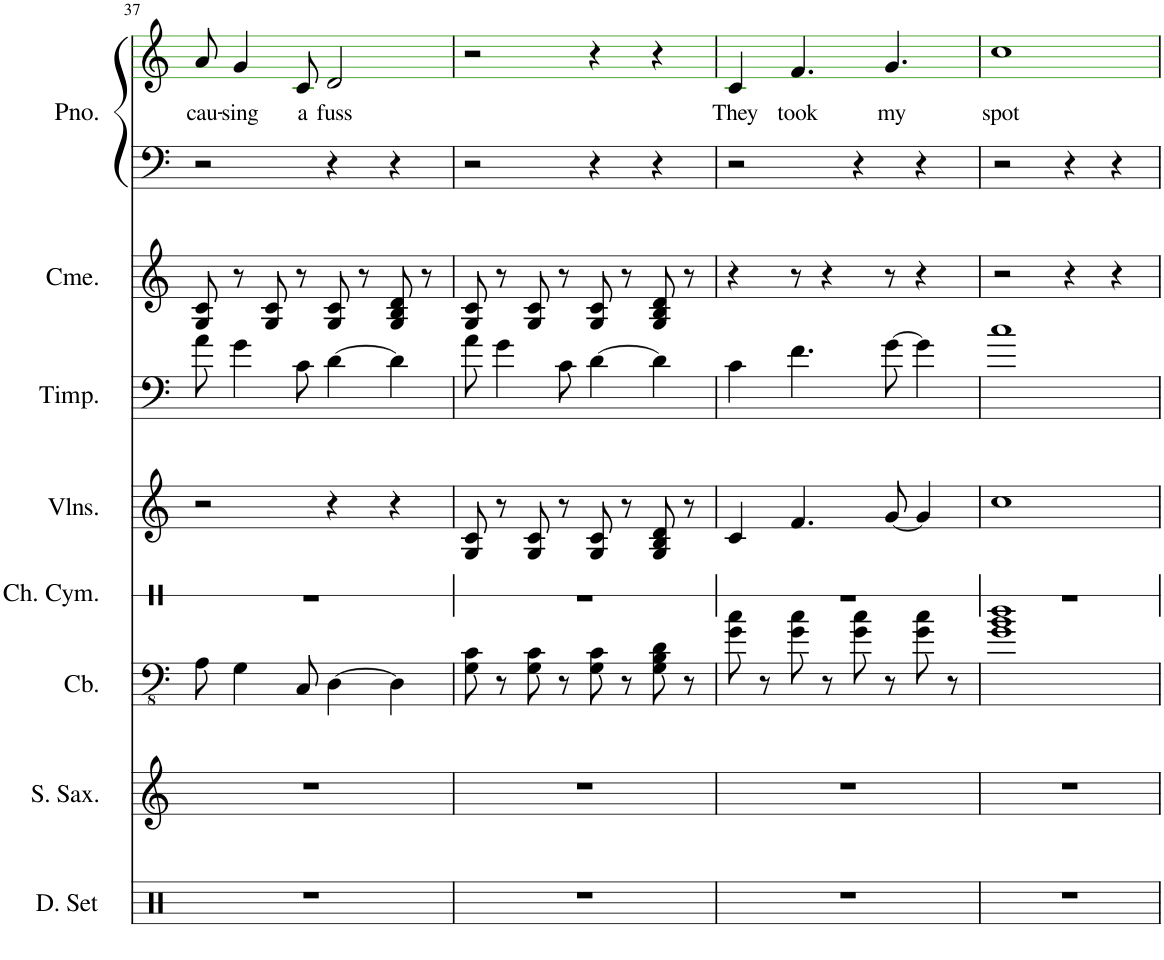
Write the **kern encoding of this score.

**kern	**kern	**kern	**kern	**kern	**kern	**kern	**kern	**kern	**text
*part8	*part7	*part6	*part5	*part4	*part3	*part2	*part1	*part1	*part1
*staff9	*staff8	*staff7	*staff6	*staff5	*staff4	*staff3	*staff2	*staff1	*staff1
*I"Drumset	*I"Soprano Saxophone	*I"Contrabass	*I"Chinese Cymbal	*I"Violins	*I"Timpani	*I"Chimes	*I"Grand Piano	*	*
*I'D. Set	*I'S. Sax.	*I'Cb.	*I'Ch. Cym.	*I'Vlns.	*I'Timp.	*I'Cme.	*I'Pno.	*	*
!!LO:PB:g=z
*clefX	*clefG2	*clefFv4	*clefX	*clefG2	*clefF4	*clefG2	*clefF4	*clefG2	*
*	*ITrd1c2	*ITrd7c12	*	*	*	*	*	*	*
*k[]	*k[]	*k[]	*k[]	*k[]	*k[]	*k[]	*k[]	*k[]	*
*M4/4	*M4/4	*M4/4	*M4/4	*M4/4	*M4/4	*M4/4	*M4/4	*M4/4	*
=37	=37	=37	=37	=37	=37	=37	=37	=37	=37
!	!	!	!	!	!	!	!	!	!LO:LY:b
1r	1r	8AA\	1r	2r	8a\	8G/ 8c/	2r	8a/	cau-
!	!	!	!	!	!	!	!	!	!LO:LY:b
.	.	4GG\	.	.	4g\	8r	.	4g/	-sing
.	.	.	.	.	.	8G/ 8c/	.	.	.
!	!	!	!	!	!	!	!	!	!LO:LY:b
.	.	8CC/	.	.	8c\	8r	.	8c/	a
!	!	!	!	!	!	!	!	!	!LO:LY:b
.	.	[4DD\	.	4r	[4d\	8G/ 8c/	4r	2d/	fuss
.	.	.	.	.	.	8r	.	.	.
.	.	4DD\]	.	4r	4d\]	8G/ 8B/ 8d/	4r	.	.
.	.	.	.	.	.	8r	.	.	.
=38	=38	=38	=38	=38	=38	=38	=38	=38	=38
1r	1r	8GG\ 8C\	1r	8G/ 8c/	8a\	8G/ 8c/	2r	2r	.
.	.	8r	.	8r	4g\	8r	.	.	.
.	.	8GG\ 8C\	.	8G/ 8c/	.	8G/ 8c/	.	.	.
.	.	8r	.	8r	8c\	8r	.	.	.
.	.	8GG\ 8C\	.	8G/ 8c/	[4d\	8G/ 8c/	4r	4r	.
.	.	8r	.	8r	.	8r	.	.	.
.	.	8GG\ 8BB\ 8D\	.	8G/ 8B/ 8d/	4d\]	8G/ 8B/ 8d/	4r	4r	.
.	.	8r	.	8r	.	8r	.	.	.
=39	=39	=39	=39	=39	=39	=39	=39	=39	=39
!	!	!	!	!	!	!	!	!	!LO:LY:b
1r	1r	8G\ 8c\	1r	4c/	4c\	4r	2r	4c/	They
.	.	8r	.	.	.	.	.	.	.
!	!	!	!	!	!	!	!	!	!LO:LY:b
.	.	8G\ 8c\	.	4.f/	4.f\	8r	.	4.f/	took
.	.	8r	.	.	.	4r	.	.	.
.	.	8G\ 8c\	.	.	.	.	4r	.	.
!	!	!	!	!	!	!	!	!	!LO:LY:b
.	.	8r	.	[8g/	[8g\	8r	.	4.g/	my
.	.	8G\ 8c\	.	4g/]	4g\]	4r	4r	.	.
.	.	8r	.	.	.	.	.	.	.
=40	=40	=40	=40	=40	=40	=40	=40	=40	=40
!	!	!	!	!	!	!	!	!	!LO:LY:b
1r	1r	1G 1B 1d	1r	1cc	1cc	2r	2r	1cc	spot
.	.	.	.	.	.	4r	4r	.	.
.	.	.	.	.	.	4r	4r	.	.
=	=	=	=	=	=	=	=	=	=
*-	*-	*-	*-	*-	*-	*-	*-	*-	*-
